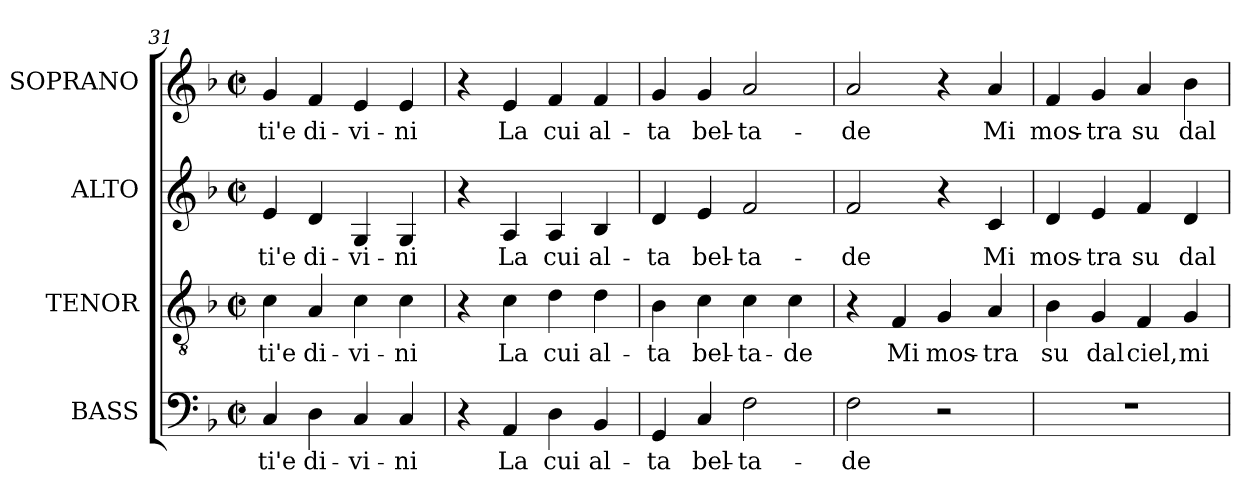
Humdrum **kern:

**kern	**text	**kern	**text	**kern	**text	**kern	**text
*part4	*part4	*part3	*part3	*part2	*part2	*part1	*part1
*staff4	*staff4	*staff3	*staff3	*staff2	*staff2	*staff1	*staff1
*I"BASS	*	*I"TENOR	*	*I"ALTO	*	*I"SOPRANO	*
*I'B.	*	*I'T.	*	*I'A.	*	*I'S.	*
*clefF4	*	*clefGv2	*	*clefG2	*	*clefG2	*
*	*	*ITrd7c12	*	*	*	*	*
*k[b-]	*	*k[b-]	*	*k[b-]	*	*k[b-]	*
*F:	*	*F:	*	*F:	*	*F:	*
*M2/2	*	*M2/2	*	*M2/2	*	*M2/2	*
*met(c|)	*	*met(c|)	*	*met(c|)	*	*met(c|)	*
=31	=31	=31	=31	=31	=31	=31	=31
!	!LO:LY:b:color=#000000	!	!	!	!	!	!
!	!	!	!LO:LY:b:color=#000000	!	!	!	!
!	!	!	!	!	!LO:LY:b:color=#000000	!	!
!	!	!	!	!	!	!	!LO:LY:b:color=#000000
4Ci/	-ti'e	4Ci\	-ti'e	4ei/	-ti'e	4gi/	-ti'e
!	!LO:LY:b:color=#000000	!	!	!	!	!	!
!	!	!	!LO:LY:b:color=#000000	!	!	!	!
!	!	!	!	!	!LO:LY:b:color=#000000	!	!
!	!	!	!	!	!	!	!LO:LY:b:color=#000000
4Di\	di-	4AAi/	di-	4di/	di-	4fi/	di-
!	!LO:LY:b:color=#000000	!	!	!	!	!	!
!	!	!	!LO:LY:b:color=#000000	!	!	!	!
!	!	!	!	!	!LO:LY:b:color=#000000	!	!
!	!	!	!	!	!	!	!LO:LY:b:color=#000000
4Ci/	-vi-	4Ci\	-vi-	4Gi/	-vi-	4ei/	-vi-
!	!LO:LY:b:color=#000000	!	!	!	!	!	!
!	!	!	!LO:LY:b:color=#000000	!	!	!	!
!	!	!	!	!	!LO:LY:b:color=#000000	!	!
!	!	!	!	!	!	!	!LO:LY:b:color=#000000
4Ci/	-ni	4Ci\	-ni	4Gi/	-ni	4ei/	-ni
=32	=32	=32	=32	=32	=32	=32	=32
4r	.	4r	.	4r	.	4r	.
!	!LO:LY:b:color=#000000	!	!	!	!	!	!
!	!	!	!LO:LY:b:color=#000000	!	!	!	!
!	!	!	!	!	!LO:LY:b:color=#000000	!	!
!	!	!	!	!	!	!	!LO:LY:b:color=#000000
4AAi/	La	4Ci\	La	4Ai/	La	4ei/	La
!	!LO:LY:b:color=#000000	!	!	!	!	!	!
!	!	!	!LO:LY:b:color=#000000	!	!	!	!
!	!	!	!	!	!LO:LY:b:color=#000000	!	!
!	!	!	!	!	!	!	!LO:LY:b:color=#000000
4Di\	cui	4Di\	cui	4Ai/	cui	4fi/	cui
!	!LO:LY:b:color=#000000	!	!	!	!	!	!
!	!	!	!LO:LY:b:color=#000000	!	!	!	!
!	!	!	!	!	!LO:LY:b:color=#000000	!	!
!	!	!	!	!	!	!	!LO:LY:b:color=#000000
4BB-i/	al-	4Di\	al-	4B-i/	al-	4fi/	al-
=33	=33	=33	=33	=33	=33	=33	=33
!	!LO:LY:b:color=#000000	!	!	!	!	!	!
!	!	!	!LO:LY:b:color=#000000	!	!	!	!
!	!	!	!	!	!LO:LY:b:color=#000000	!	!
!	!	!	!	!	!	!	!LO:LY:b:color=#000000
4GGi/	-ta	4BB-i\	-ta	4di/	-ta	4gi/	-ta
!	!LO:LY:b:color=#000000	!	!	!	!	!	!
!	!	!	!LO:LY:b:color=#000000	!	!	!	!
!	!	!	!	!	!LO:LY:b:color=#000000	!	!
!	!	!	!	!	!	!	!LO:LY:b:color=#000000
4Ci/	bel-	4Ci\	bel-	4ei/	bel-	4gi/	bel-
!	!LO:LY:b:color=#000000	!	!	!	!	!	!
!	!	!	!LO:LY:b:color=#000000	!	!	!	!
!	!	!	!	!	!LO:LY:b:color=#000000	!	!
!	!	!	!	!	!	!	!LO:LY:b:color=#000000
2Fi\	-ta-	4Ci\	-ta-	2fi/	-ta-	2ai/	-ta-
!	!	!	!LO:LY:b:color=#000000	!	!	!	!
.	.	4Ci\	-de	.	.	.	.
!!LO:LB:g=z
=34	=34	=34	=34	=34	=34	=34	=34
!	!LO:LY:b:color=#000000	!	!	!	!	!	!
!	!	!	!	!	!LO:LY:b:color=#000000	!	!
!	!	!	!	!	!	!	!LO:LY:b:color=#000000
2Fi\	-de	4r	.	2fi/	-de	2ai/	-de
!	!	!	!LO:LY:b:color=#000000	!	!	!	!
.	.	4FFi/	Mi	.	.	.	.
!	!	!	!LO:LY:b:color=#000000	!	!	!	!
2r	.	4GGi/	mos-	4r	.	4r	.
!	!	!	!LO:LY:b:color=#000000	!	!	!	!
!	!	!	!	!	!LO:LY:b:color=#000000	!	!
!	!	!	!	!	!	!	!LO:LY:b:color=#000000
.	.	4AAi/	-tra	4ci/	Mi	4ai/	Mi
=35	=35	=35	=35	=35	=35	=35	=35
!	!	!	!LO:LY:b:color=#000000	!	!	!	!
!	!	!	!	!	!LO:LY:b:color=#000000	!	!
!	!	!	!	!	!	!	!LO:LY:b:color=#000000
1r	.	4BB-i\	su	4di/	mos-	4fi/	mos-
!	!	!	!LO:LY:b:color=#000000	!	!	!	!
!	!	!	!	!	!LO:LY:b:color=#000000	!	!
!	!	!	!	!	!	!	!LO:LY:b:color=#000000
.	.	4GGi/	dal	4ei/	-tra	4gi/	-tra
!	!	!	!LO:LY:b:color=#000000	!	!	!	!
!	!	!	!	!	!LO:LY:b:color=#000000	!	!
!	!	!	!	!	!	!	!LO:LY:b:color=#000000
.	.	4FFi/	ciel,	4fi/	su	4ai/	su
!	!	!	!LO:LY:b:color=#000000	!	!	!	!
!	!	!	!	!	!LO:LY:b:color=#000000	!	!
!	!	!	!	!	!	!	!LO:LY:b:color=#000000
.	.	4GGi/	mi	4di/	dal	4b-i\	dal
=	=	=	=	=	=	=	=
*-	*-	*-	*-	*-	*-	*-	*-
